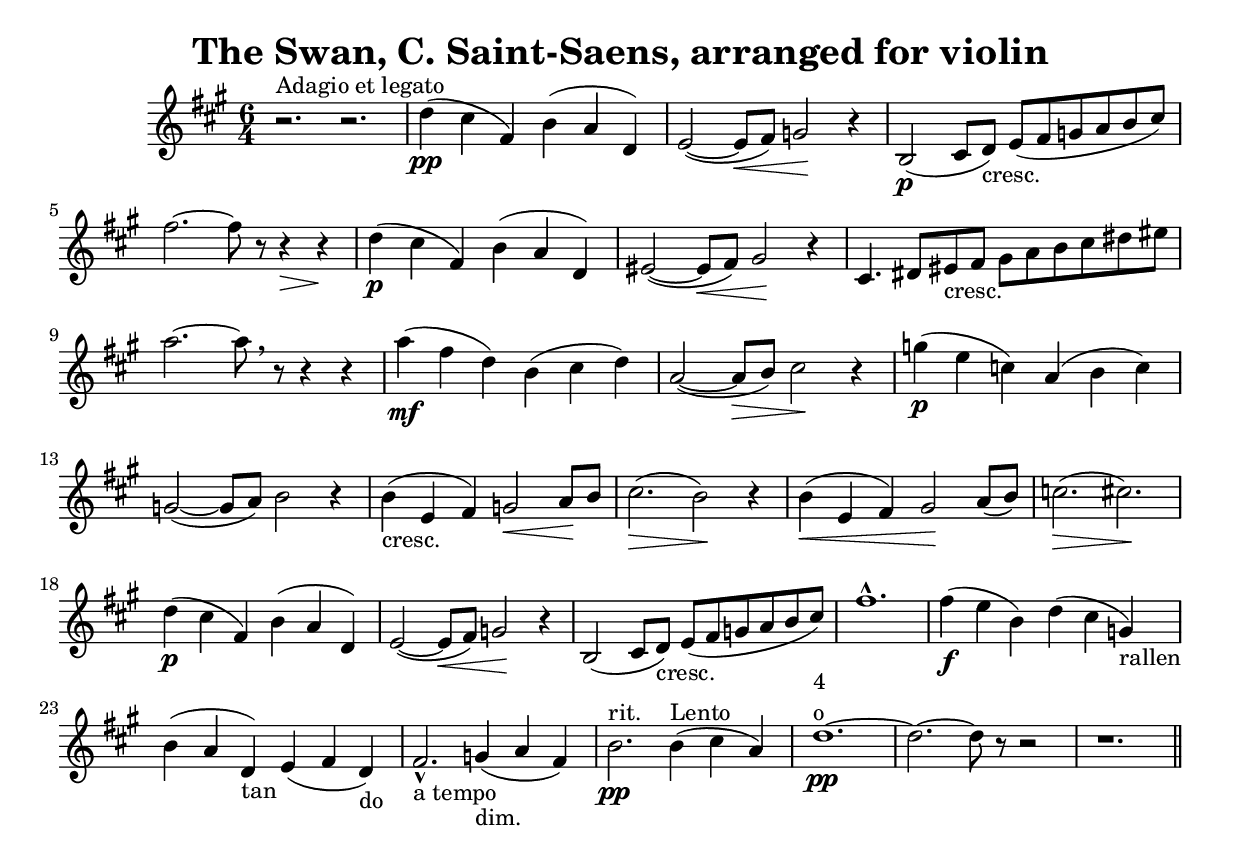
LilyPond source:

\version "2.2.0"
\header {
    title = "The Swan, C. Saint-Saens, arranged for violin"
}

\score{
    \notes\transpose g d'{\relative c''{
          \clef treble
          \key d\major
          \time 6/4

% 1
r2.^"Adagio et legato" r2. |
% 2
g4(\pp fis b,)   e( d g,) | a2~( a8\< b) c2\! r4 |
% 4
e,2(\p fis8 g_"cresc.") a( b c d e fis) | b2.~ b8 r8 r4\> r4\!
% 6
g4(\p fis b,)   e( d g,) | ais2~( ais8\< b) cis2\!  r4 |

% 8
fis,4. gis8 ais_"cresc." b   cis d e fis gis ais | d2.~ d8 \breathe r8 r4 r4 |
% 10
d4(\mf b g)   e( fis g) | d2~( d8\> e) fis2\!  r4 |
% 12
c'!4(\p a f)   d( e f)   |   c2~( c8 d) e2  r4 |
% 14
e4(_"cresc." a, b)   c2\< d8\! e   |   fis2.(\> e2)\! r4 |
% 16
e4(\< a, b) cis2\! d8( e)  |   f2.(\> fis)\! |

% 18
g4(\p fis b,)   e( d g,) | a2~( a8\< b) c2\! r4 |
% 20
e,2( fis8 g_"cresc.") a( b c d e fis) | b1.-^  |
% 22
b4(\f a e)   g( fis c_"rallen")  | e( d g,_"tan") a( b g_"do") |
% 24
b2.-^_"a tempo" c4(_"dim." d b) | e2.\pp^"rit." e4(^"Lento" fis d) |
% 26
g1.~^\markup{\column < "4" "o" >}\pp | g2.~ g8 r8 r2 | r1.

 \bar "||"



    }}
}